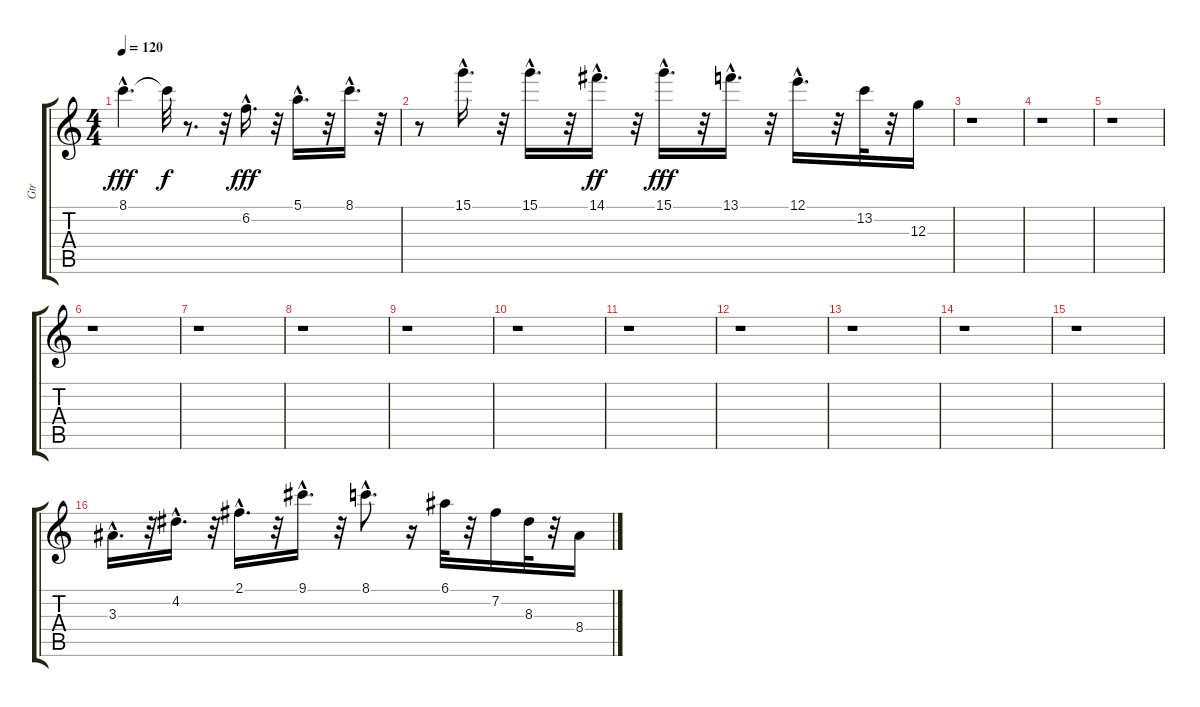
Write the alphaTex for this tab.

\track ("Gtr" "Gtr") {instrument acousticguitarsteel}
\staff {score tabs}
\tuning (E4 B3 G3 D3 A2 E2) {hide}
\ts (4 4)
\tempo 120
\clef g2
\ks c
8.1{hac}.4{d dy fff} 8.1{t}.32{dy f} r.8{d} r.32 6.2{hac}.16{d dy fff} r.32 5.1{hac}.16{d} r.32 8.1{hac}.16{d} r.32 |
r.8 15.1{hac}.16{d} r.32 15.1{hac}.16{d} r.32 14.1{hac}.16{d dy ff} r.32 15.1{hac}.16{d dy fff} r.32 13.1{hac}.16{d} r.32 12.1{hac}.16{d} r.32 13.2.32 r.32 12.3.16 |
r.1 |
r.1 |
r.1 |
r.1 |
r.1 |
r.1 |
r.1 |
r.1 |
r.1 |
r.1 |
r.1 |
r.1 |
r.1 |
3.3{hac}.16{d} r.32 4.2{hac}.16{d} r.32 2.1{hac}.16{d} r.32 9.1{hac}.16{d} r.32 8.1{hac}.8{d} r.16 6.1.32 r.32 7.2.16 8.3.32 r.32 8.4.16
